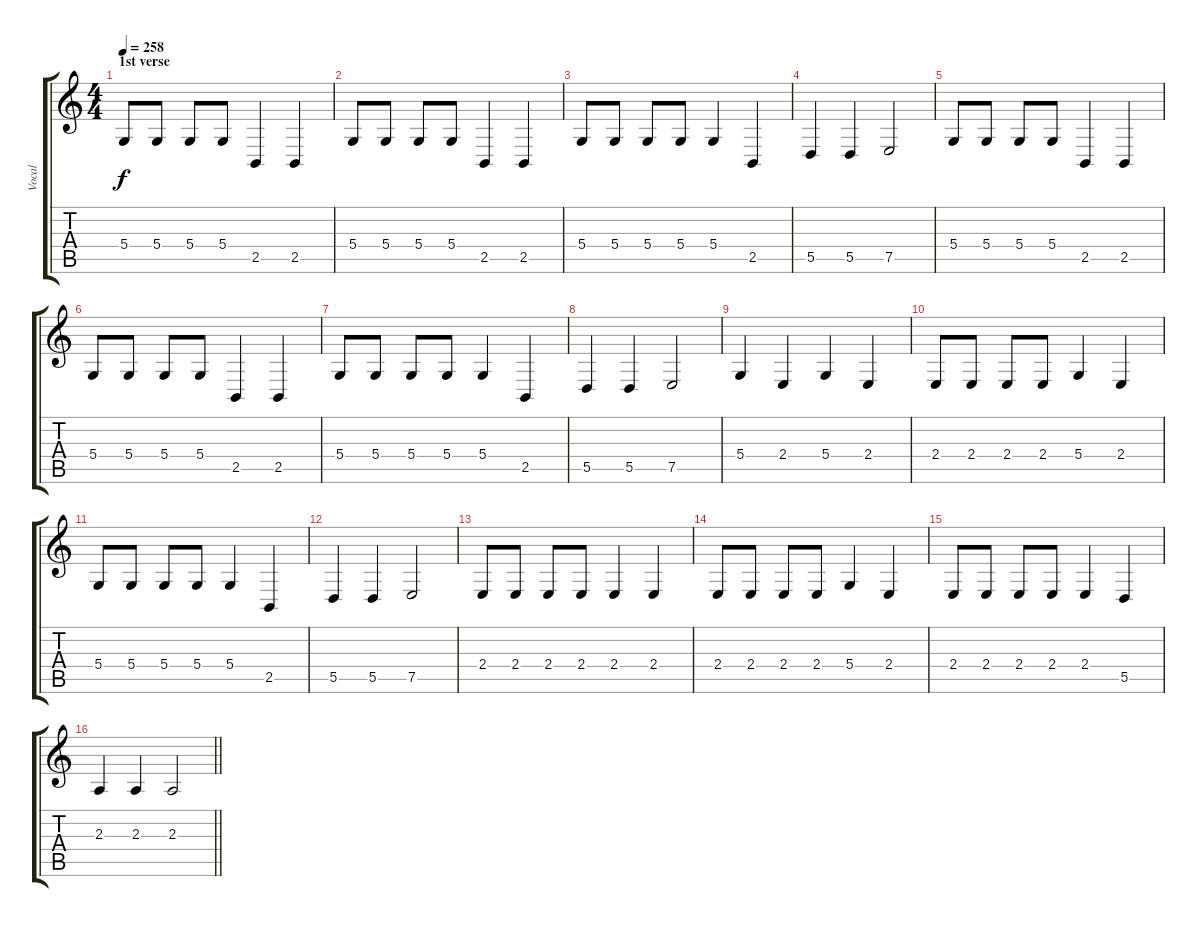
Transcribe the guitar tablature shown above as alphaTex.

\track ("Vocal" "Vocal") {instrument tenorsax}
\staff {score tabs}
\tuning (E4 B3 G3 D3 A2 E2) {hide}
\ts (4 4)
\section ("" "1st verse")
\tempo 258
\clef g2
\ks c
5.4.8{dy f} 5.4.8 5.4.8 5.4.8 2.5.4 2.5.4 |
5.4.8 5.4.8 5.4.8 5.4.8 2.5.4 2.5.4 |
5.4.8 5.4.8 5.4.8 5.4.8 5.4.4 2.5.4 |
5.5.4 5.5.4 7.5.2 |
5.4.8 5.4.8 5.4.8 5.4.8 2.5.4 2.5.4 |
5.4.8 5.4.8 5.4.8 5.4.8 2.5.4 2.5.4 |
5.4.8 5.4.8 5.4.8 5.4.8 5.4.4 2.5.4 |
5.5.4 5.5.4 7.5.2 |
5.4.4 2.4.4 5.4.4 2.4.4 |
2.4.8 2.4.8 2.4.8 2.4.8 5.4.4 2.4.4 |
5.4.8 5.4.8 5.4.8 5.4.8 5.4.4 2.5.4 |
5.5.4 5.5.4 7.5.2 |
2.4.8 2.4.8 2.4.8 2.4.8 2.4.4 2.4.4 |
2.4.8 2.4.8 2.4.8 2.4.8 5.4.4 2.4.4 |
2.4.8 2.4.8 2.4.8 2.4.8 2.4.4 5.5.4 |
\barLineRight lightlight
2.3.4 2.3.4 2.3.2
